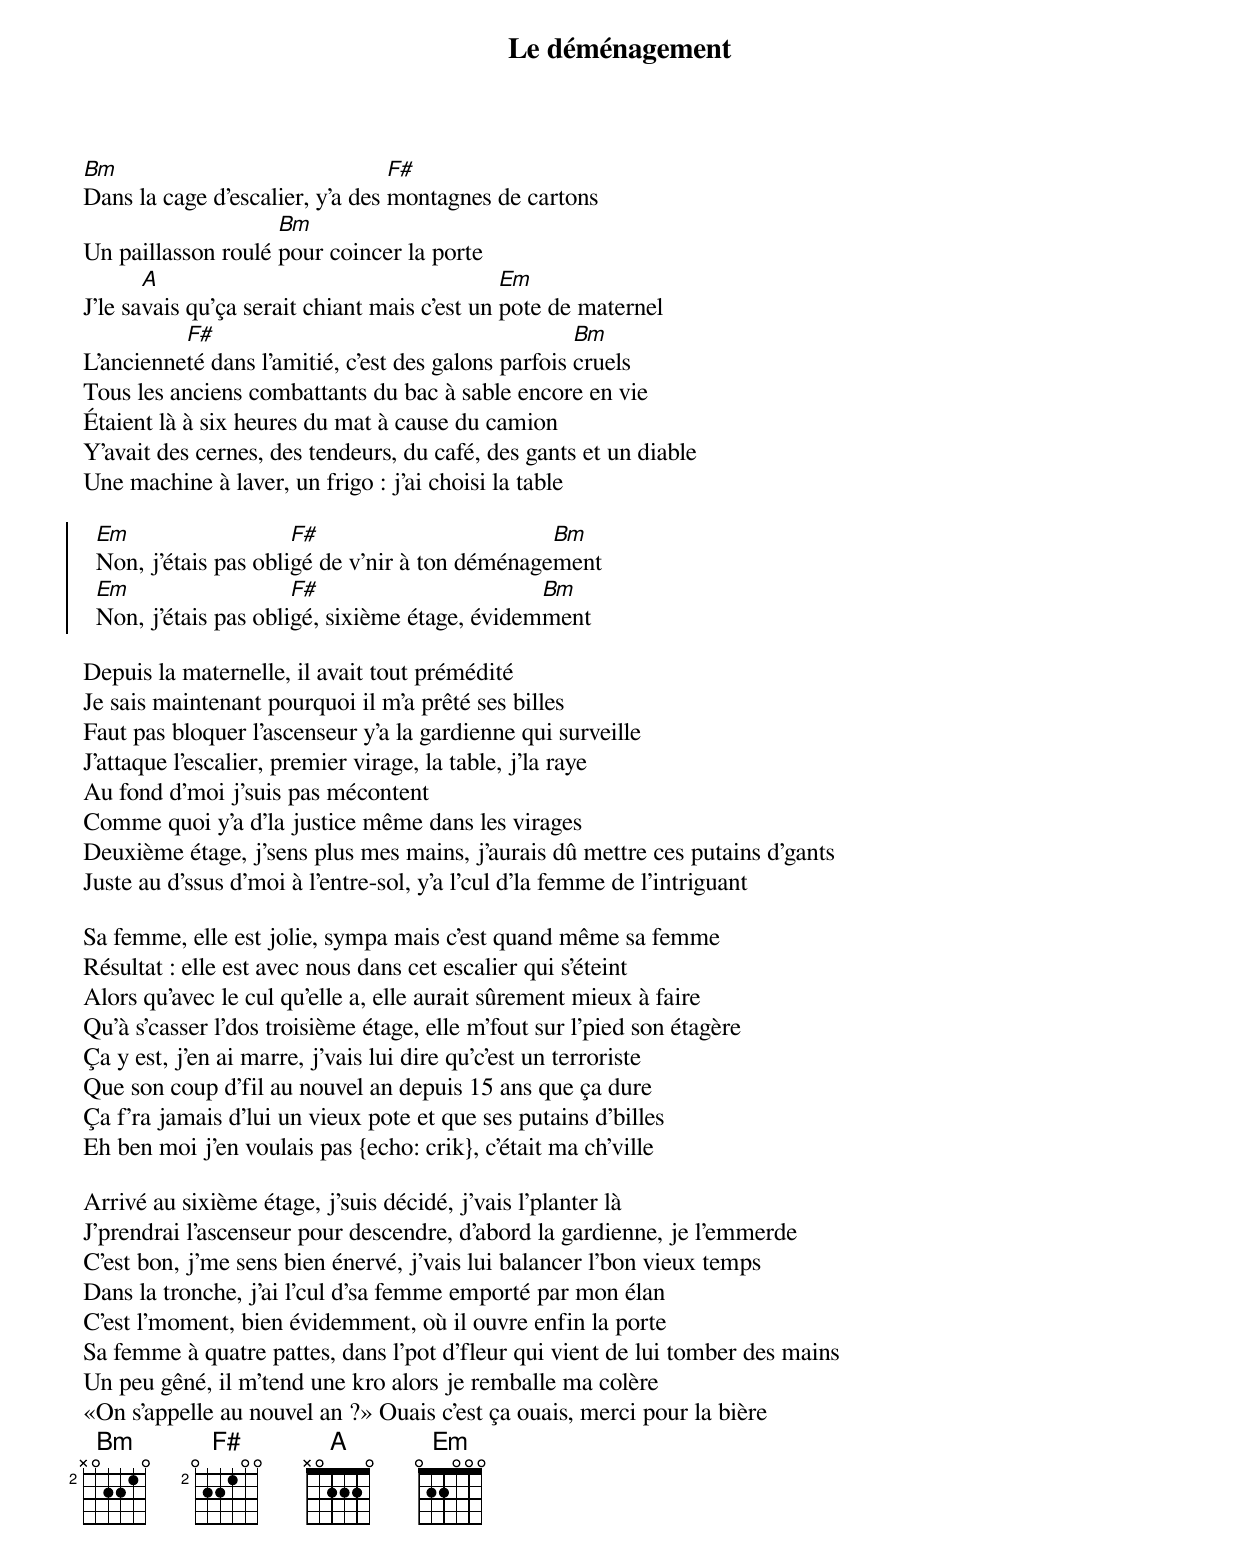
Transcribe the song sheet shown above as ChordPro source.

{title: Le déménagement}
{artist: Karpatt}
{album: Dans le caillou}
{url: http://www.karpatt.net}
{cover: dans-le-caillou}
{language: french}
{columns: 1}
{define: Bm base-fret 2 frets X 0 2 2 1 0}
{define: F# base-fret 2 frets 0 2 2 1 0 0}
{define: A frets X 0 2 2 2 0}
{define: Em frets 0 2 2 0 0 0}

[Bm]Dans la cage d'escalier, y'a des [F#]montagnes de cartons
Un paillasson roulé [Bm]pour coincer la porte
J'le sa[A]vais qu'ça serait chiant mais c'est un [Em]pote de maternel
L'ancienne[F#]té dans l'amitié, c'est des galons parfois [Bm]cruels
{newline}
Tous les anciens combattants du bac à sable encore en vie
Étaient là à six heures du mat à cause du camion
Y'avait des cernes, des tendeurs, du café, des gants et un diable
Une machine à laver, un frigo : j'ai choisi la table

{start_of_chorus}
  [Em]Non, j'étais pas obli[F#]gé de v'nir à ton déménage[Bm]ment
  [Em]Non, j'étais pas obli[F#]gé, sixième étage, évidem[Bm]ment
{end_of_chorus}

Depuis la maternelle, il avait tout prémédité
Je sais maintenant pourquoi il m'a prêté ses billes
Faut pas bloquer l'ascenseur y'a la gardienne qui surveille
J'attaque l'escalier, premier virage, la table, j'la raye
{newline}
Au fond d'moi j'suis pas mécontent
Comme quoi y'a d'la justice même dans les virages
Deuxième étage, j'sens plus mes mains, j'aurais dû mettre ces putains d'gants
Juste au d'ssus d'moi à l'entre-sol, y'a l'cul d'la femme de l'intriguant

Sa femme, elle est jolie, sympa mais c'est quand même sa femme
Résultat : elle est avec nous dans cet escalier qui s'éteint
Alors qu'avec le cul qu'elle a, elle aurait sûrement mieux à faire
Qu'à s'casser l'dos troisième étage, elle m'fout sur l'pied son étagère
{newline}
Ça y est, j'en ai marre, j'vais lui dire qu'c'est un terroriste
Que son coup d'fil au nouvel an depuis 15 ans que ça dure
Ça f'ra jamais d'lui un vieux pote et que ses putains d'billes
Eh ben moi j'en voulais pas {echo: crik}, c'était ma ch'ville

Arrivé au sixième étage, j'suis décidé, j'vais l'planter là
J'prendrai l'ascenseur pour descendre, d'abord la gardienne, je l'emmerde
C'est bon, j'me sens bien énervé, j'vais lui balancer l'bon vieux temps
Dans la tronche, j'ai l'cul d'sa femme emporté par mon élan
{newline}
C'est l'moment, bien évidemment, où il ouvre enfin la porte
Sa femme à quatre pattes, dans l'pot d'fleur qui vient de lui tomber des mains
Un peu gêné, il m'tend une kro alors je remballe ma colère
«On s'appelle au nouvel an ?» Ouais c'est ça ouais, merci pour la bière
